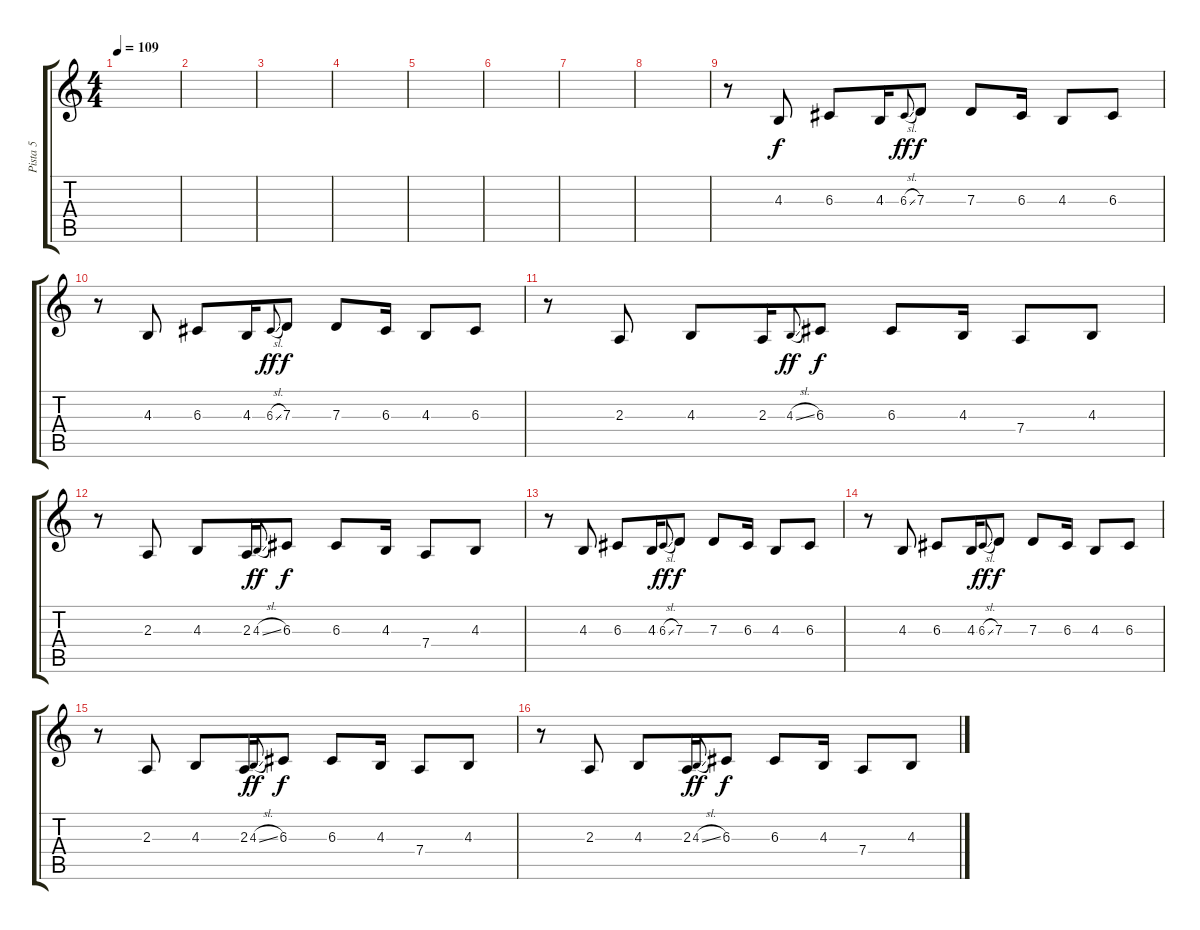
\track ("Pista 5" "Pista 5") {instrument shamisen}
\staff {score tabs}
\tuning (E4 B3 G3 D3 A2 E2) {hide}
\ts (4 4)
\tempo 109
\clef g2
\ks c
|
|
|
|
|
|
|
|
r.8 4.3.8 6.3.8 4.3.16 6.3{sl}.8{gr onbeat dy ff} 7.3.8{dy f} 7.3.8 6.3.16 4.3.8 6.3.8 |
r.8 4.3.8 6.3.8 4.3.16 6.3{sl}.8{gr onbeat dy ff} 7.3.8{dy f} 7.3.8 6.3.16 4.3.8 6.3.8 |
r.8 2.3.8 4.3.8 2.3.16 4.3{sl}.8{gr onbeat dy ff} 6.3.8{dy f} 6.3.8 4.3.16 7.4.8 4.3.8 |
r.8 2.3.8 4.3.8 2.3.16 4.3{sl}.8{gr onbeat dy ff} 6.3.8{dy f} 6.3.8 4.3.16 7.4.8 4.3.8 |
r.8 4.3.8 6.3.8 4.3.16 6.3{sl}.8{gr onbeat dy ff} 7.3.8{dy f} 7.3.8 6.3.16 4.3.8 6.3.8 |
r.8 4.3.8 6.3.8 4.3.16 6.3{sl}.8{gr onbeat dy ff} 7.3.8{dy f} 7.3.8 6.3.16 4.3.8 6.3.8 |
r.8 2.3.8 4.3.8 2.3.16 4.3{sl}.8{gr onbeat dy ff} 6.3.8{dy f} 6.3.8 4.3.16 7.4.8 4.3.8 |
r.8 2.3.8 4.3.8 2.3.16 4.3{sl}.8{gr onbeat dy ff} 6.3.8{dy f} 6.3.8 4.3.16 7.4.8 4.3.8
